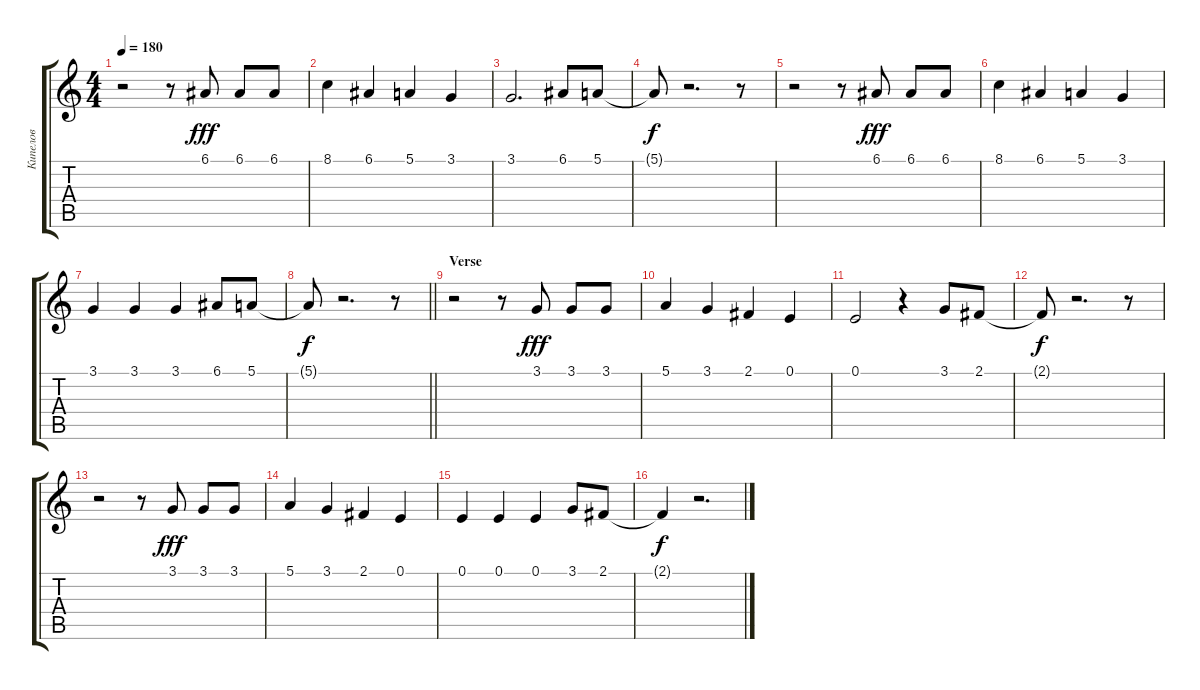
\track ("Кипелов" "Кипелов") {instrument tenorsax}
\staff {score tabs}
\tuning (E4 B3 G3 D3 A2 E2) {hide}
\ts (4 4)
\tempo 180
\clef g2
\ks c
r.2{dy f} r.8 6.1.8{dy fff} 6.1.8 6.1.8 |
8.1.4 6.1.4 5.1.4 3.1.4 |
3.1.2{d} 6.1.8 5.1.8 |
5.1{t}.8{dy f} r.2{d} r.8 |
r.2 r.8 6.1.8{dy fff} 6.1.8 6.1.8 |
8.1.4 6.1.4 5.1.4 3.1.4 |
3.1.4 3.1.4 3.1.4 6.1.8 5.1.8 |
\barLineRight lightlight
5.1{t}.8{dy f} r.2{d} r.8 |
\section ("" "Verse")
r.2 r.8 3.1.8{dy fff} 3.1.8 3.1.8 |
5.1.4 3.1.4 2.1.4 0.1.4 |
0.1.2 r.4 3.1.8 2.1.8 |
2.1{t}.8{dy f} r.2{d} r.8 |
r.2 r.8 3.1.8{dy fff} 3.1.8 3.1.8 |
5.1.4 3.1.4 2.1.4 0.1.4 |
0.1.4 0.1.4 0.1.4 3.1.8 2.1.8 |
2.1{t}.4{dy f} r.2{d}
